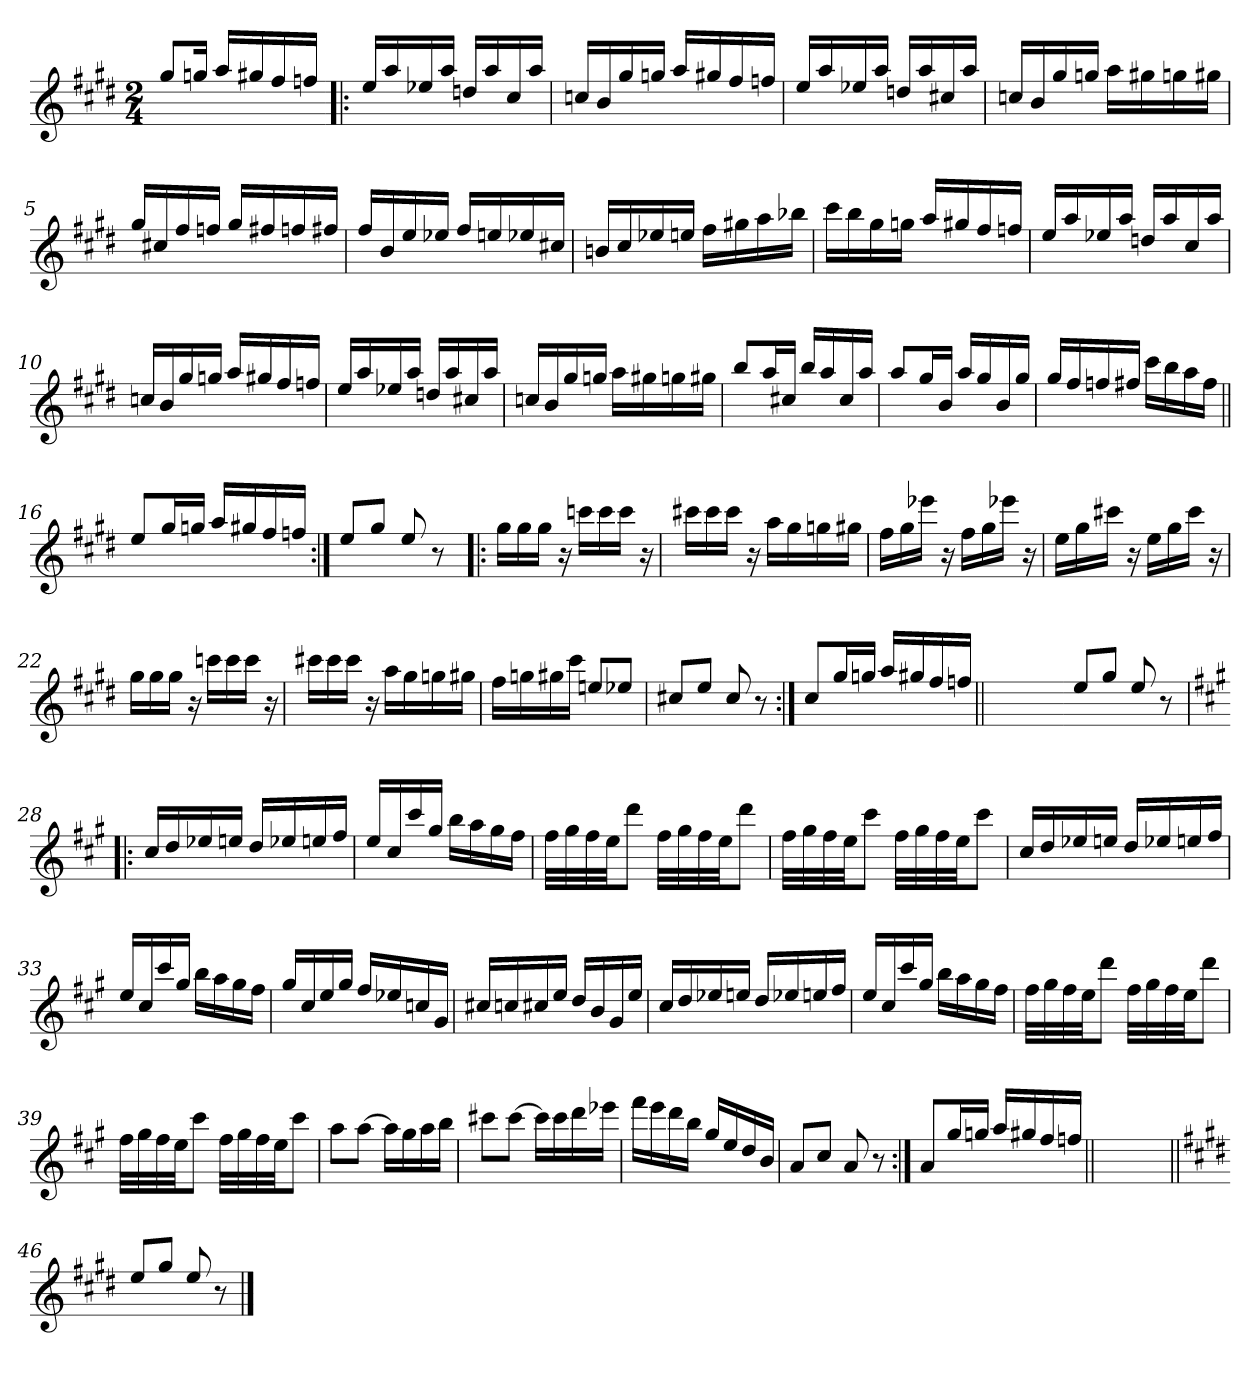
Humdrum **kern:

**kern
*part1
*staff1
*clefG2
*k[f#c#g#d#]
*E:
*M2/4
=
8gg#/L
16ggn/Jk
16aa/LL
16gg#X/
16ff#/
16ffn/JJ
=1!|:
16ee/LL
16aa/
16ee-X/
16aa/JJ
16ddn/LL
16aa/
16cc#/
16aa/JJ
=2
16ccn/LL
16b/
16gg#/
16ggn/JJ
16aa/LL
16gg#X/
16ff#/
16ffn/JJ
=3
16ee/LL
16aa/
16ee-X/
16aa/JJ
16ddn/LL
16aa/
16cc#X/
16aa/JJ
!!LO:LB:g=z
=4
16ccn/LL
16b/
16gg#/
16ggn/JJ
16aa\LL
16gg#X\
16ggn\
16gg#X\JJ
=5
16gg#/LL
16cc#X/
16ff#/
16ffn/JJ
16gg#/LL
16ff#X/
16ffn/
16ff#X/JJ
=6
16ff#/LL
16b/
16ee/
16ee-X/JJ
16ff#/LL
16een/
16ee-X/
16cc#X/JJ
=7
16bn/LL
16cc#/
16ee-X/
16een/JJ
16ff#\LL
16gg#X\
16aa\
16bb-X\JJ
!!LO:LB:g=z
=8
16ccc#\LL
16bb\
16gg#\
16ggn\JJ
16aa/LL
16gg#X/
16ff#/
16ffn/JJ
=9
16ee/LL
16aa/
16ee-X/
16aa/JJ
16ddn/LL
16aa/
16cc#/
16aa/JJ
=10
16ccn/LL
16b/
16gg#/
16ggn/JJ
16aa/LL
16gg#X/
16ff#/
16ffn/JJ
=11
16ee/LL
16aa/
16ee-X/
16aa/JJ
16ddn/LL
16aa/
16cc#X/
16aa/JJ
!!LO:LB:g=z
=12
16ccn/LL
16b/
16gg#/
16ggn/JJ
16aa\LL
16gg#X\
16ggn\
16gg#X\JJ
=13
8bb/L
16aa/L
16cc#X/JJ
16bb/LL
16aa/
16cc#/
16aa/JJ
=14
8aa/L
16gg#/L
16b/JJ
16aa/LL
16gg#/
16b/
16gg#/JJ
=15
16gg#/LL
16ff#/
16ffn/
16ff#X/JJ
16ccc#\LL
16bb\
16aa\
16ff#\JJ
!!LO:LB:g=z
=16||
8ee/L
16gg#/L
16ggn/JJ
16aa/LL
16gg#X/
16ff#/
16ffn/JJ
=17:|!
8ee/L
8gg#/J
8ee/
8r
=18!|:
16gg#\LL
16gg#\
16gg#\JJ
16r
16cccn\LL
16ccc\
16ccc\JJ
16r
=19
16ccc#X\LL
16ccc#\
16ccc#\JJ
16r
16aa\LL
16gg#\
16ggn\
16gg#X\JJ
!!LO:LB:g=z
=20
16ff#\LL
16gg#\
16eee-X\JJ
16r
16ff#\LL
16gg#\
16eee-X\JJ
16r
=21
16ee\LL
16gg#\
16ccc#X\JJ
16r
16ee\LL
16gg#\
16ccc#\JJ
16r
=22
16gg#\LL
16gg#\
16gg#\JJ
16r
16cccn\LL
16ccc\
16ccc\JJ
16r
=23
16ccc#X\LL
16ccc#\
16ccc#\JJ
16r
16aa\LL
16gg#\
16ggn\
16gg#X\JJ
!!LO:LB:g=z
=24
16ff#\LL
16ggn\
16gg#X\
16ccc#\JJ
8een/L
8ee-X/J
=25
8cc#X/L
8ee/J
8cc#/
8r
=26:|!
8cc#/L
16gg#/L
16ggn/JJ
16aa/LL
16gg#X/
16ff#/
16ffn/JJ
=26X261||
2ryy
!!LO:LB:g=z
=27-
8ee/L
8gg#/J
8ee/
8r
=28!|:
*k[f#c#g#]
*A:
16cc#/LL
16dd/
16ee-X/
16een/JJ
16dd/LL
16ee-X/
16een/
16ff#/JJ
=29
16ee/LL
16cc#/
16ccc#/
16gg#/JJ
16bb\LL
16aa\
16gg#\
16ff#\JJ
=30
32ff#\LLL
32gg#\
32ff#\
32ee\JJ
8ddd\J
32ff#\LLL
32gg#\
32ff#\
32ee\JJ
8ddd\J
!!LO:LB:g=z
=31
32ff#\LLL
32gg#\
32ff#\
32ee\JJ
8ccc#\J
32ff#\LLL
32gg#\
32ff#\
32ee\JJ
8ccc#\J
=32
16cc#/LL
16dd/
16ee-X/
16een/JJ
16dd/LL
16ee-X/
16een/
16ff#/JJ
=33
16ee/LL
16cc#/
16ccc#/
16gg#/JJ
16bb\LL
16aa\
16gg#\
16ff#\JJ
=34
16gg#/LL
16cc#/
16ee/
16gg#/JJ
16ff#/LL
16ee-X/
16ccn/
16g#/JJ
!!LO:PB:g=z
=35
16cc#X/LL
16ccn/
16cc#X/
16ee/JJ
16dd/LL
16b/
16g#/
16ee/JJ
=36
16cc#/LL
16dd/
16ee-X/
16een/JJ
16dd/LL
16ee-X/
16een/
16ff#/JJ
=37
16ee/LL
16cc#/
16ccc#/
16gg#/JJ
16bb\LL
16aa\
16gg#\
16ff#\JJ
=38
32ff#\LLL
32gg#\
32ff#\
32ee\JJ
8ddd\J
32ff#\LLL
32gg#\
32ff#\
32ee\JJ
8ddd\J
!!LO:LB:g=z
=39
32ff#\LLL
32gg#\
32ff#\
32ee\JJ
8ccc#\J
32ff#\LLL
32gg#\
32ff#\
32ee\JJ
8ccc#\J
=40
8aa\L
[8aa\J
16aa\LL]
16gg#\
16aa\
16bb\JJ
=41
8ccc#X\L
[8ccc#\J
16ccc#\LL]
16ccc#\
16ddd\
16eee-X\JJ
=42
16fff#\LL
16eee\
16ddd\
16bb\JJ
16gg#/LL
16ee/
16dd/
16b/JJ
!!LO:LB:g=z
=43
8a/L
8cc#/J
8a/
8r
=44:|!
8a/L
16gg#/L
16ggn/JJ
16aa/LL
16gg#X/
16ff#/
16ffn/JJ
=45||
2ryy
=46||
*k[f#c#g#d#]
*E:
8ee/L
8gg#/J
8ee/
8r
==
*-
